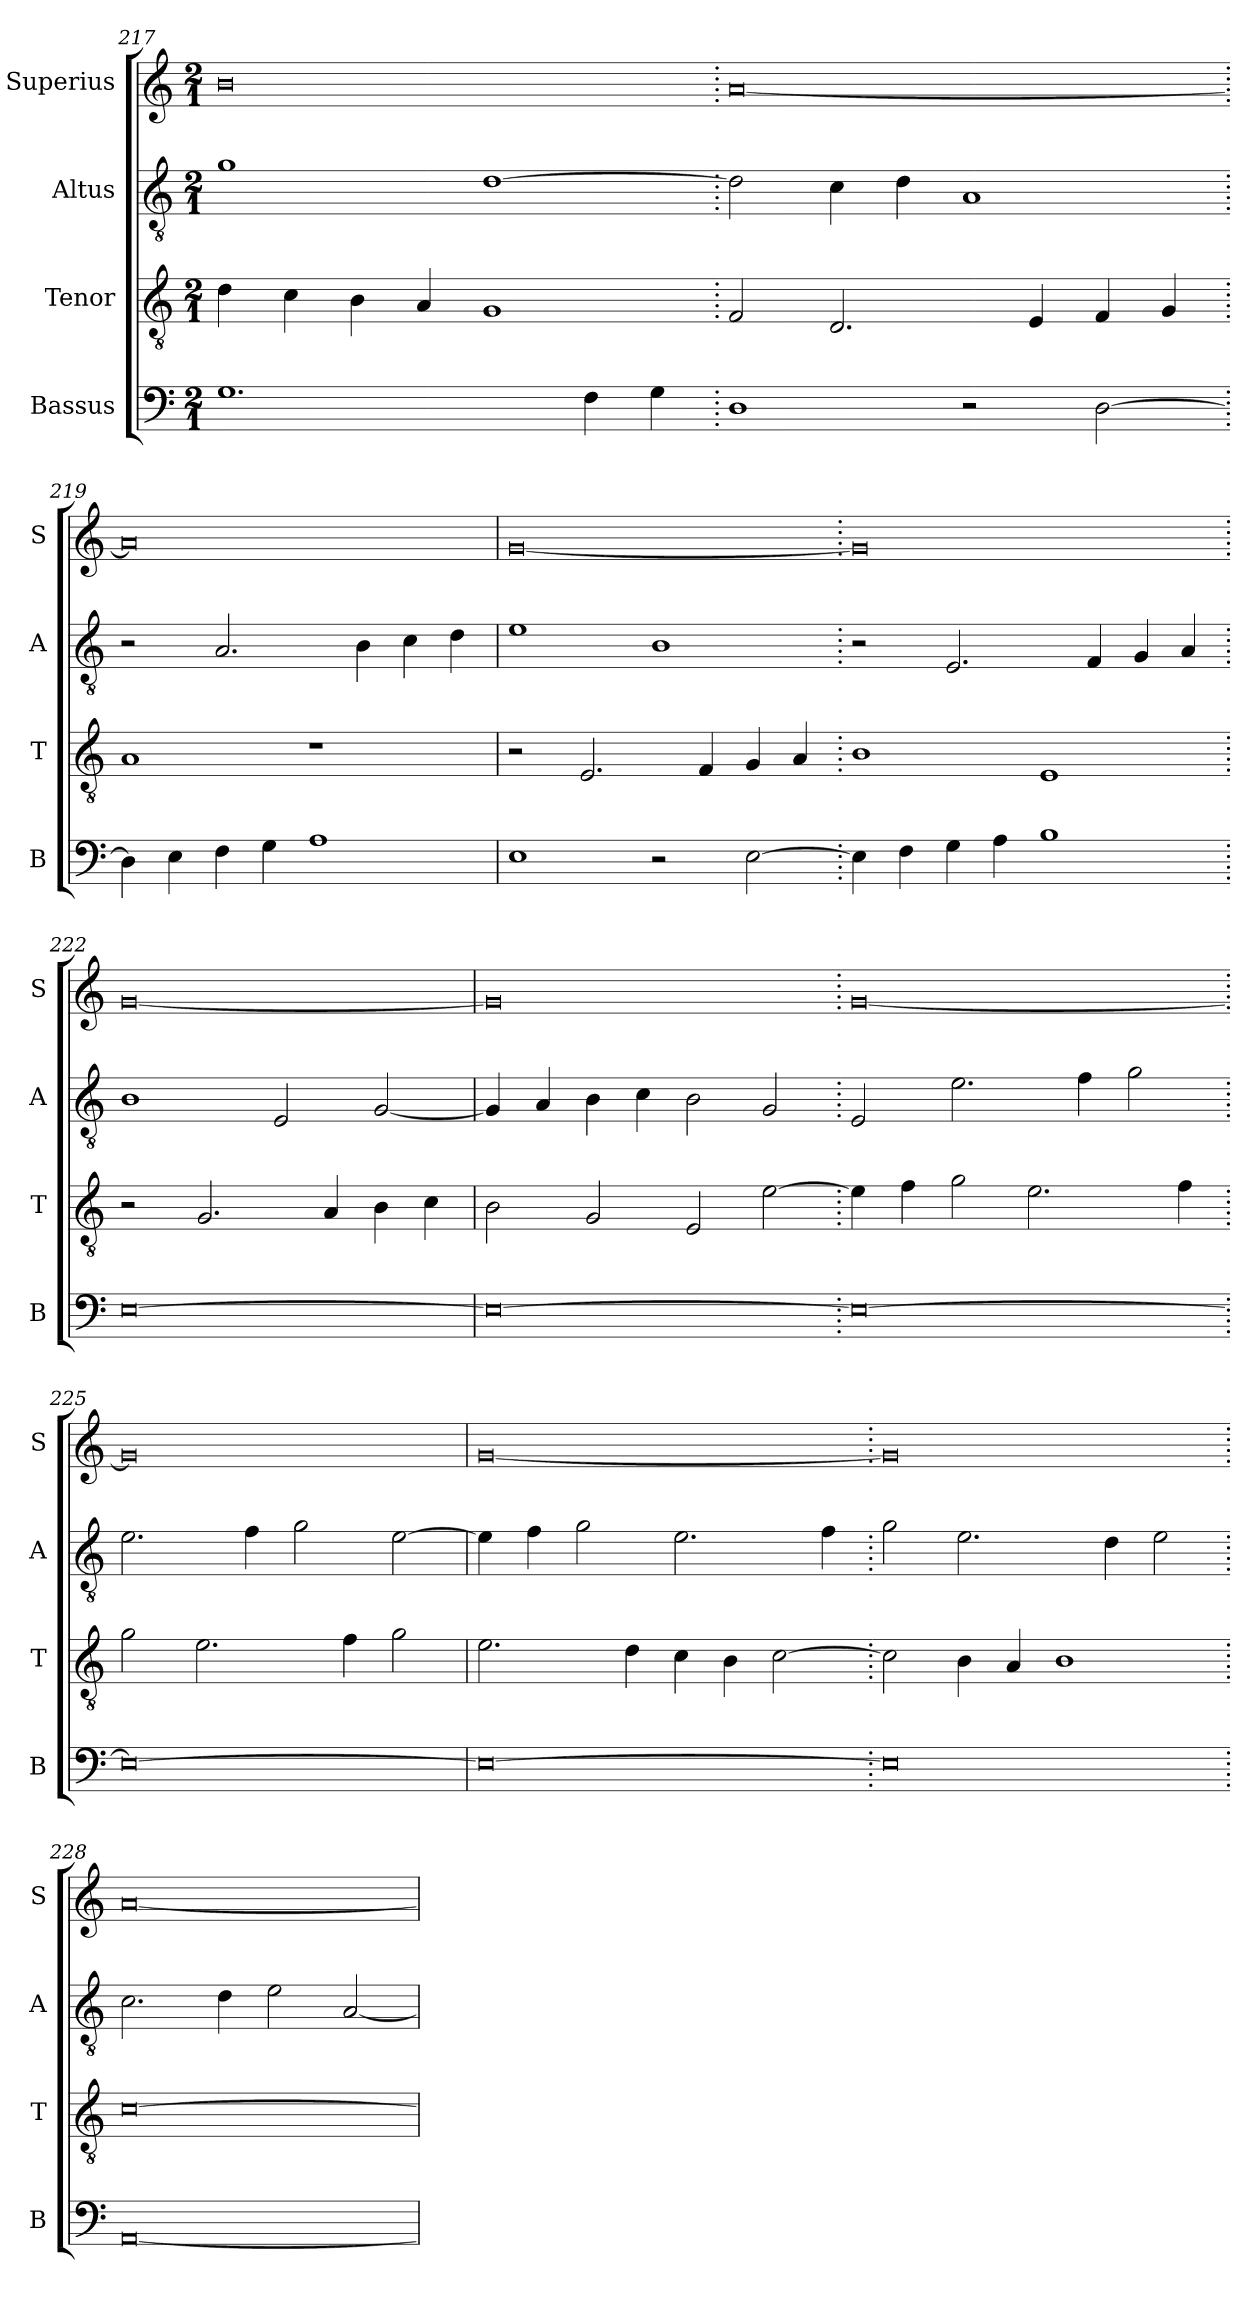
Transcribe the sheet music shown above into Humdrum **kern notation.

**kern	**kern	**kern	**kern
*part4	*part3	*part2	*part1
*staff4	*staff3	*staff2	*staff1
*I"Bassus	*I"Tenor	*I"Altus	*I"Superius
*I'B	*I'T	*I'A	*I'S
*clefF4	*clefGv2	*clefGv2	*clefG2
*k[]	*k[]	*k[]	*k[]
*M2/1	*M2/1	*M2/1	*M2/1
=217	=217	=217	=217
1.G	4d\	1g	0b
.	4c\	.	.
.	4B\	.	.
.	4A/	.	.
.	1G	[1d	.
4F\	.	.	.
4G\	.	.	.
=218.	=218.	=218.	=218.
1D	2F/	2d\]	[0a
.	2.D/	4c\	.
.	.	4d\	.
2r	.	1A	.
.	4E/	.	.
[2D\	4F/	.	.
.	4G/	.	.
=219.	=219.	=219.	=219.
4D\]	1A	2r	0a]
4E\	.	.	.
4F\	.	2.A/	.
4G\	.	.	.
1A	1r	.	.
.	.	4B\	.
.	.	4c\	.
.	.	4d\	.
=220	=220	=220	=220
1E	2r	1e	[0g
.	2.E/	.	.
2r	.	1B	.
.	4F/	.	.
[2E\	4G/	.	.
.	4A/	.	.
=221.	=221.	=221.	=221.
4E\]	1B	2r	0g]
4F\	.	.	.
4G\	.	2.E/	.
4A\	.	.	.
1B	1E	.	.
.	.	4F/	.
.	.	4G/	.
.	.	4A/	.
=222.	=222.	=222.	=222.
[0E	2r	1B	[0g
.	2.G/	.	.
.	.	2E/	.
.	4A/	.	.
.	4B\	[2G/	.
.	4c\	.	.
=223	=223	=223	=223
0E_	2B\	4G/]	0g]
.	.	4A/	.
.	2G/	4B\	.
.	.	4c\	.
.	2E/	2B\	.
.	[2e\	2G/	.
=224.	=224.	=224.	=224.
0E_	4e\]	2E/	[0g
.	4f\	.	.
.	2g\	2.e\	.
.	2.e\	.	.
.	.	4f\	.
.	.	2g\	.
.	4f\	.	.
=225.	=225.	=225.	=225.
0E_	2g\	2.e\	0g]
.	2.e\	.	.
.	.	4f\	.
.	.	2g\	.
.	4f\	.	.
.	2g\	[2e\	.
=226	=226	=226	=226
0E_	2.e\	4e\]	[0g
.	.	4f\	.
.	.	2g\	.
.	4d\	.	.
.	4c\	2.e\	.
.	4B\	.	.
.	[2c\	.	.
.	.	4f\	.
=227.	=227.	=227.	=227.
0E]	2c\]	2g\	0g]
.	4B\	2.e\	.
.	4A/	.	.
.	1B	.	.
.	.	4d\	.
.	.	2e\	.
=228.	=228.	=228.	=228.
[0AA	[0c	2.c\	[0a
.	.	4d\	.
.	.	2e\	.
.	.	[2A/	.
=	=	=	=
*-	*-	*-	*-
